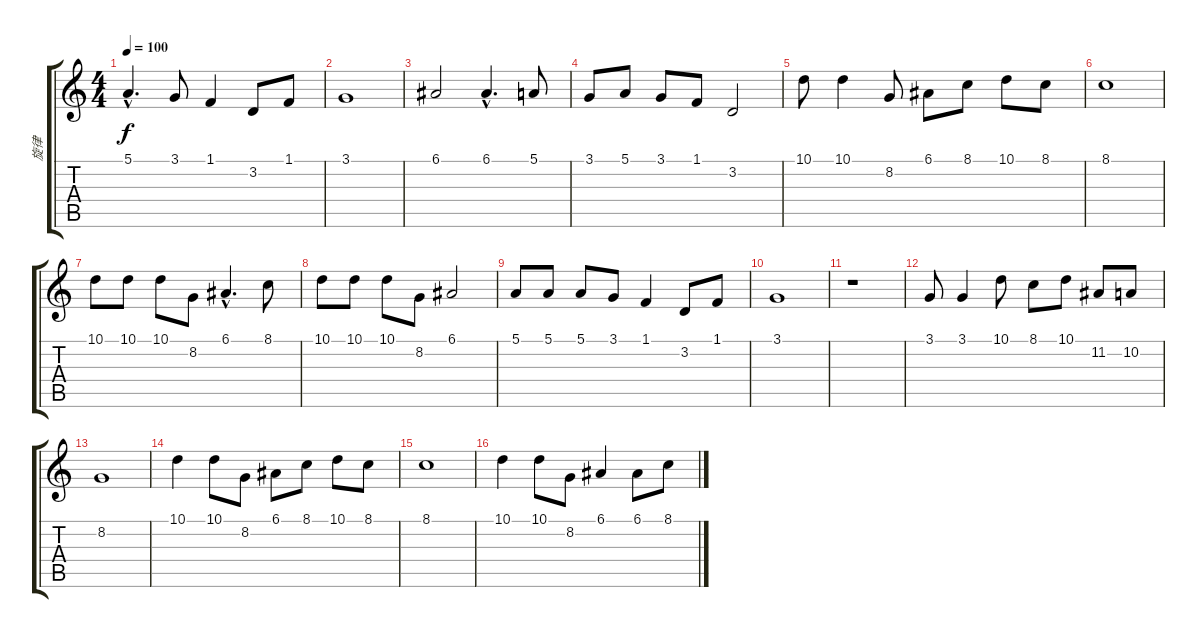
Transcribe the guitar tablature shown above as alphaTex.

\track ("旋律" "旋律") {instrument panflute}
\staff {score tabs}
\tuning (E4 B3 G3 D3 A2 E2) {hide}
\ts (4 4)
\tempo 100
\clef g2
\ks c
5.1{hac}.4{d dy f} 3.1.8 1.1.4 3.2.8 1.1.8 |
3.1.1 |
6.1.2 6.1{hac}.4{d} 5.1.8 |
3.1.8 5.1.8 3.1.8 1.1.8 3.2.2 |
10.1.8 10.1.4 8.2.8 6.1.8 8.1.8 10.1.8 8.1.8 |
8.1.1 |
10.1.8 10.1.8 10.1.8 8.2.8 6.1{hac}.4{d} 8.1.8 |
10.1.8 10.1.8 10.1.8 8.2.8 6.1.2 |
5.1.8 5.1.8 5.1.8 3.1.8 1.1.4 3.2.8 1.1.8 |
3.1.1 |
r.1 |
3.1.8 3.1.4 10.1.8 8.1.8 10.1.8 11.2.8 10.2.8 |
8.2.1 |
10.1.4 10.1.8 8.2.8 6.1.8 8.1.8 10.1.8 8.1.8 |
8.1.1 |
10.1.4 10.1.8 8.2.8 6.1.4 6.1.8 8.1.8
